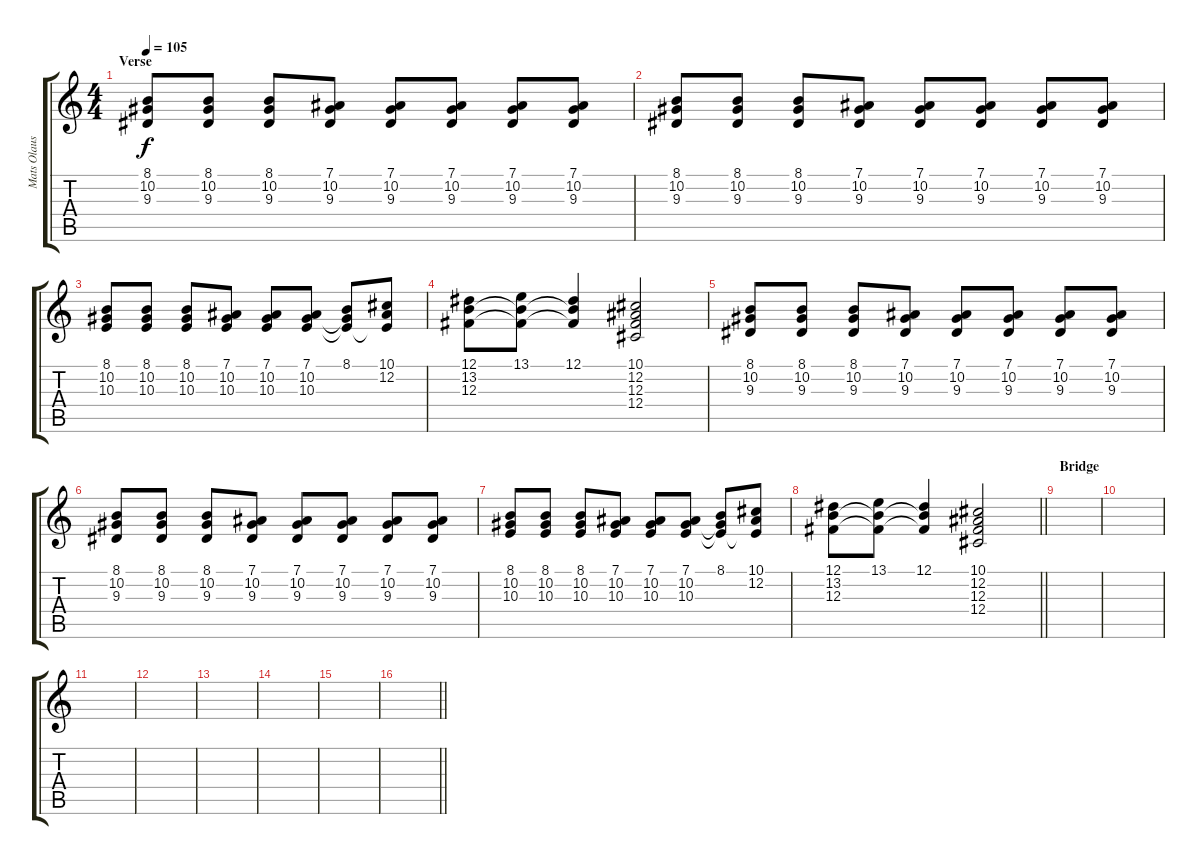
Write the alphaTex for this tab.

\track ("Mats Olausson" "Mats Olaus") {instrument fx1rain}
\staff {score tabs}
\tuning (Eb4 Bb3 Gb3 Db3 Ab2 Eb2) {hide}
\ts (4 4)
\section ("" "Verse")
\tempo 105
\clef g2
\ks c
(8.1 10.2 9.3).8{dy f} (8.1 10.2 9.3).8 (8.1 10.2 9.3).8 (7.1 10.2 9.3).8 (7.1 10.2 9.3).8 (7.1 10.2 9.3).8 (7.1 10.2 9.3).8 (7.1 10.2 9.3).8 |
(8.1 10.2 9.3).8 (8.1 10.2 9.3).8 (8.1 10.2 9.3).8 (7.1 10.2 9.3).8 (7.1 10.2 9.3).8 (7.1 10.2 9.3).8 (7.1 10.2 9.3).8 (7.1 10.2 9.3).8 |
(8.1 10.2 10.3).8 (8.1 10.2 10.3).8 (8.1 10.2 10.3).8 (7.1 10.2 10.3).8 (7.1 10.2 10.3).8 (7.1 10.2 10.3).8 (8.1 10.2{t} 10.3{t}).8 (10.1 12.2 10.3{t}).8 |
(12.1 13.2 12.3).8 (13.1 13.2{t} 12.3{t}).8 (12.1 13.2{t} 12.3{t}).4 (10.1 12.2 12.3 12.4).2 |
(8.1 10.2 9.3).8 (8.1 10.2 9.3).8 (8.1 10.2 9.3).8 (7.1 10.2 9.3).8 (7.1 10.2 9.3).8 (7.1 10.2 9.3).8 (7.1 10.2 9.3).8 (7.1 10.2 9.3).8 |
(8.1 10.2 9.3).8 (8.1 10.2 9.3).8 (8.1 10.2 9.3).8 (7.1 10.2 9.3).8 (7.1 10.2 9.3).8 (7.1 10.2 9.3).8 (7.1 10.2 9.3).8 (7.1 10.2 9.3).8 |
(8.1 10.2 10.3).8 (8.1 10.2 10.3).8 (8.1 10.2 10.3).8 (7.1 10.2 10.3).8 (7.1 10.2 10.3).8 (7.1 10.2 10.3).8 (8.1 10.2{t} 10.3{t}).8 (10.1 12.2 10.3{t}).8 |
\barLineRight lightlight
(12.1 13.2 12.3).8 (13.1 13.2{t} 12.3{t}).8 (12.1 13.2{t} 12.3{t}).4 (10.1 12.2 12.3 12.4).2 |
\section ("" "Bridge")
|
|
|
|
|
|
|
\barLineRight lightlight
